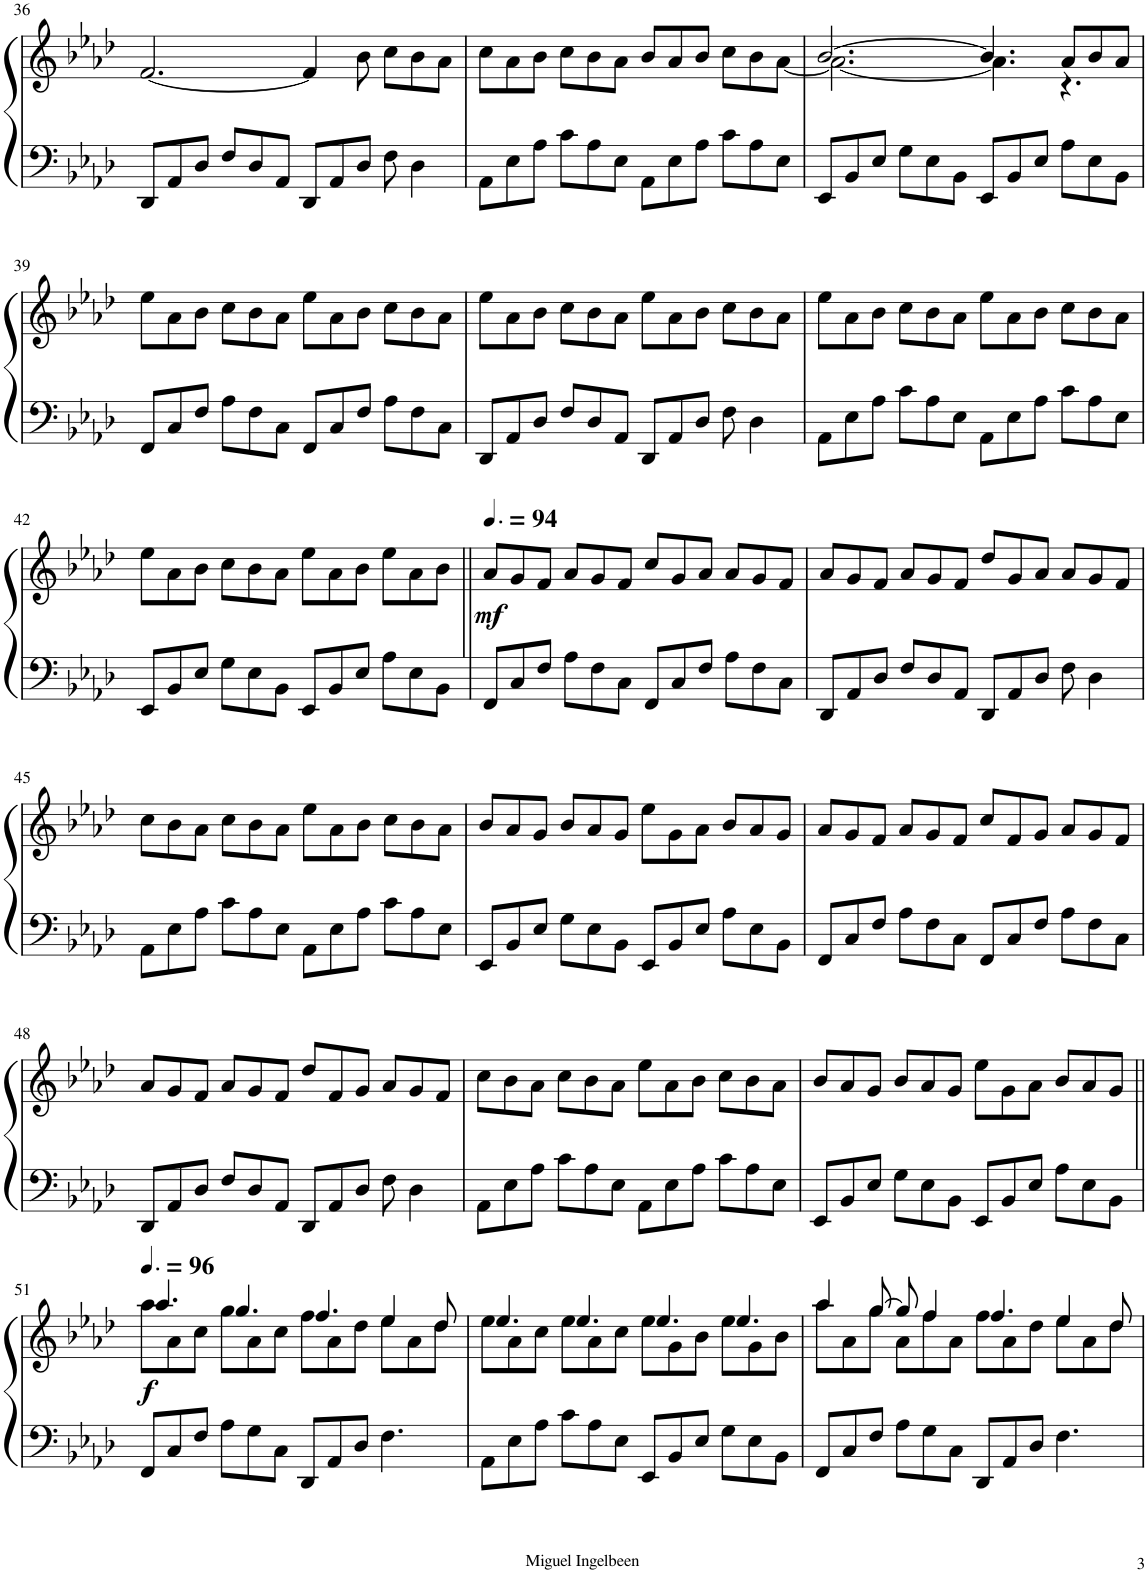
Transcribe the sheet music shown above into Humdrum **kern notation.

**kern	**kern	**dynam
*part1	*part1	*part1
*staff2	*staff1	*staff1/2
*I"Piano	*	*
*I'Pno.	*	*
!!LO:PB:g=z
*clefF4	*clefG2	*
*k[b-e-a-d-]	*k[b-e-a-d-]	*
*M12/8	*M12/8	*
=36	=36	=36
8DD-/L	[2.f/	.
8AA-/	.	.
8D-/J	.	.
8F/L	.	.
8D-/	.	.
8AA-/J	.	.
8DD-/L	4f/]	.
8AA-/	.	.
8D-/J	8b-\	.
8F\	8cc\L	.
4D-\	8b-\	.
.	8a-\J	.
=37	=37	=37
8AA-\L	8cc\L	.
8E-\	8a-\	.
8A-\J	8b-\J	.
8c\L	8cc\L	.
8A-\	8b-\	.
8E-\J	8a-\J	.
8AA-\L	8b-/L	.
8E-\	8a-/	.
8A-\J	8b-/J	.
8c\L	8cc\L	.
8A-\	8b-\	.
8E-\J	[8a-\J	.
=38	=38	=38
*	*^	*
8EE-/L	[2.b-/	2.a-\_	.
8BB-/	.	.	.
8E-/J	.	.	.
8G\L	.	.	.
8E-\	.	.	.
8BB-\J	.	.	.
8EE-/L	4.b-/]	4.a-\]	.
8BB-/	.	.	.
8E-/J	.	.	.
8A-\L	8a-/L	4.r	.
8E-\	8b-/	.	.
8BB-\J	8a-/J	.	.
*	*v	*v	*
!!LO:LB:g=z
=39	=39	=39
8FF/L	8ee-\L	.
8C/	8a-\	.
8F/J	8b-\J	.
8A-\L	8cc\L	.
8F\	8b-\	.
8C\J	8a-\J	.
8FF/L	8ee-\L	.
8C/	8a-\	.
8F/J	8b-\J	.
8A-\L	8cc\L	.
8F\	8b-\	.
8C\J	8a-\J	.
=40	=40	=40
8DD-/L	8ee-\L	.
8AA-/	8a-\	.
8D-/J	8b-\J	.
8F/L	8cc\L	.
8D-/	8b-\	.
8AA-/J	8a-\J	.
8DD-/L	8ee-\L	.
8AA-/	8a-\	.
8D-/J	8b-\J	.
8F\	8cc\L	.
4D-\	8b-\	.
.	8a-\J	.
=41	=41	=41
8AA-\L	8ee-\L	.
8E-\	8a-\	.
8A-\J	8b-\J	.
8c\L	8cc\L	.
8A-\	8b-\	.
8E-\J	8a-\J	.
8AA-\L	8ee-\L	.
8E-\	8a-\	.
8A-\J	8b-\J	.
8c\L	8cc\L	.
8A-\	8b-\	.
8E-\J	8a-\J	.
!!LO:LB:g=z
=42	=42	=42
8EE-/L	8ee-\L	.
8BB-/	8a-\	.
8E-/J	8b-\J	.
8G\L	8cc\L	.
8E-\	8b-\	.
8BB-\J	8a-\J	.
8EE-/L	8ee-\L	.
8BB-/	8a-\	.
8E-/J	8b-\J	.
8A-\L	8ee-\L	.
8E-\	8a-\	.
8BB-\J	8b-\J	.
=43||	=43||	=43||
*	*MM141	*
!	!	!LO:DY:b
8FF/L	8a-/L	mf
8C/	8g/	.
8F/J	8f/J	.
8A-\L	8a-/L	.
8F\	8g/	.
8C\J	8f/J	.
8FF/L	8cc/L	.
8C/	8g/	.
8F/J	8a-/J	.
8A-\L	8a-/L	.
8F\	8g/	.
8C\J	8f/J	.
=44	=44	=44
8DD-/L	8a-/L	.
8AA-/	8g/	.
8D-/J	8f/J	.
8F/L	8a-/L	.
8D-/	8g/	.
8AA-/J	8f/J	.
8DD-/L	8dd-/L	.
8AA-/	8g/	.
8D-/J	8a-/J	.
8F\	8a-/L	.
4D-\	8g/	.
.	8f/J	.
!!LO:LB:g=z
=45	=45	=45
8AA-\L	8cc\L	.
8E-\	8b-\	.
8A-\J	8a-\J	.
8c\L	8cc\L	.
8A-\	8b-\	.
8E-\J	8a-\J	.
8AA-\L	8ee-\L	.
8E-\	8a-\	.
8A-\J	8b-\J	.
8c\L	8cc\L	.
8A-\	8b-\	.
8E-\J	8a-\J	.
=46	=46	=46
8EE-/L	8b-/L	.
8BB-/	8a-/	.
8E-/J	8g/J	.
8G\L	8b-/L	.
8E-\	8a-/	.
8BB-\J	8g/J	.
8EE-/L	8ee-\L	.
8BB-/	8g\	.
8E-/J	8a-\J	.
8A-\L	8b-/L	.
8E-\	8a-/	.
8BB-\J	8g/J	.
=47	=47	=47
8FF/L	8a-/L	.
8C/	8g/	.
8F/J	8f/J	.
8A-\L	8a-/L	.
8F\	8g/	.
8C\J	8f/J	.
8FF/L	8cc/L	.
8C/	8f/	.
8F/J	8g/J	.
8A-\L	8a-/L	.
8F\	8g/	.
8C\J	8f/J	.
!!LO:LB:g=z
=48	=48	=48
8DD-/L	8a-/L	.
8AA-/	8g/	.
8D-/J	8f/J	.
8F/L	8a-/L	.
8D-/	8g/	.
8AA-/J	8f/J	.
8DD-/L	8dd-/L	.
8AA-/	8f/	.
8D-/J	8g/J	.
8F\	8a-/L	.
4D-\	8g/	.
.	8f/J	.
=49	=49	=49
8AA-\L	8cc\L	.
8E-\	8b-\	.
8A-\J	8a-\J	.
8c\L	8cc\L	.
8A-\	8b-\	.
8E-\J	8a-\J	.
8AA-\L	8ee-\L	.
8E-\	8a-\	.
8A-\J	8b-\J	.
8c\L	8cc\L	.
8A-\	8b-\	.
8E-\J	8a-\J	.
=50	=50	=50
8EE-/L	8b-/L	.
8BB-/	8a-/	.
8E-/J	8g/J	.
8G\L	8b-/L	.
8E-\	8a-/	.
8BB-\J	8g/J	.
8EE-/L	8ee-\L	.
8BB-/	8g\	.
8E-/J	8a-\J	.
8A-\L	8b-/L	.
8E-\	8a-/	.
8BB-\J	8g/J	.
!!LO:LB:g=z
=51||	=51||	=51||
*	*MM144	*
*	*^	*
!	!	!	!LO:DY:b
8FF/L	4.aa-/	8aa-\L	f
8C/	.	8a-\	.
8F/J	.	8cc\J	.
8A-\L	4.gg/	8gg\L	.
8G\	.	8a-\	.
8C\J	.	8cc\J	.
8DD-/L	4.ff/	8ff\L	.
8AA-/	.	8a-\	.
8D-/J	.	8dd-\J	.
4.F\	4ee-/	8ee-\L	.
.	.	8a-\	.
.	8dd-/	8dd-\J	.
=52	=52	=52	=52
8AA-\L	4.ee-/	8ee-\L	.
8E-\	.	8a-\	.
8A-\J	.	8cc\J	.
8c\L	4.ee-/	8ee-\L	.
8A-\	.	8a-\	.
8E-\J	.	8cc\J	.
8EE-/L	4.ee-/	8ee-\L	.
8BB-/	.	8g\	.
8E-/J	.	8b-\J	.
8G\L	4.ee-/	8ee-\L	.
8E-\	.	8g\	.
8BB-\J	.	8b-\J	.
=53	=53	=53	=53
8FF/L	4aa-/	8aa-\L	.
8C/	.	8a-\	.
8F/J	[8gg/	8gg\J	.
8A-\L	8gg/]	8a-\L	.
8G\	4ff/	8ff\	.
8C\J	.	8a-\J	.
8DD-/L	4.ff/	8ff\L	.
8AA-/	.	8a-\	.
8D-/J	.	8dd-\J	.
4.F\	4ee-/	8ee-\L	.
.	.	8a-\	.
.	8dd-/	8dd-\J	.
*	*v	*v	*
=	=	=
*-	*-	*-
